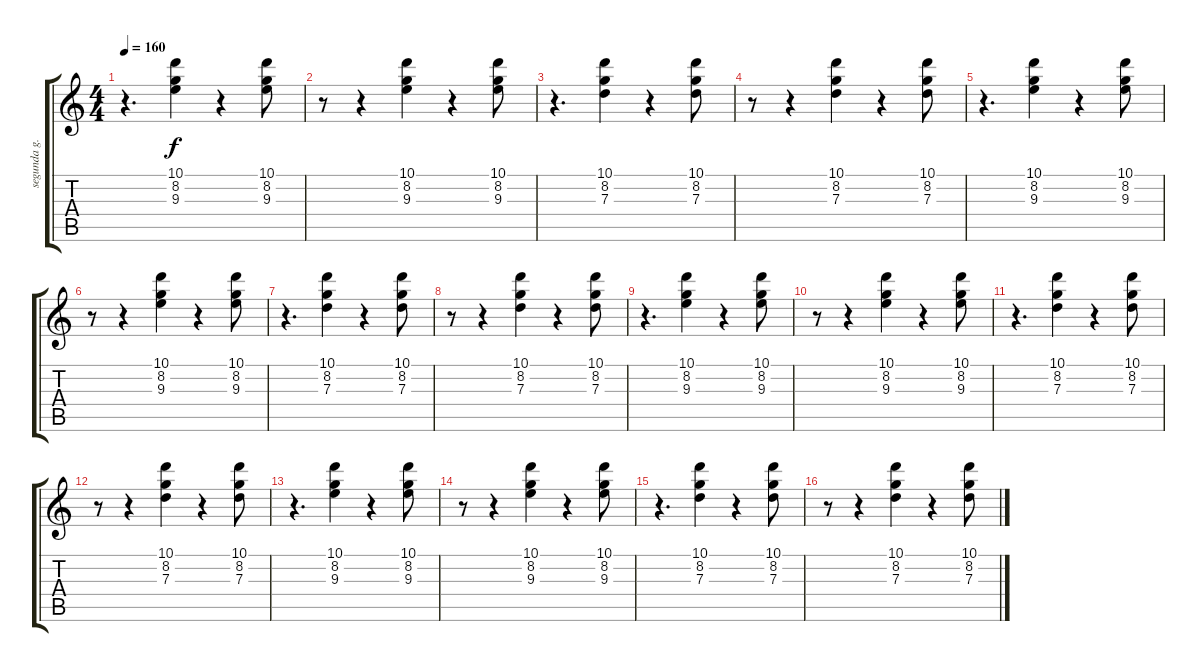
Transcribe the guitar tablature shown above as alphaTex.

\track ("segunda g." "segunda g.") {instrument acousticguitarnylon}
\staff {score tabs}
\tuning (E4 B3 G3 D3 A2 E2) {hide}
\ts (4 4)
\tempo 160
\clef g2
\ks c
r.4{d dy f} (10.1 8.2 9.3).4 r.4 (10.1 8.2 9.3).8 |
r.8 r.4 (10.1 8.2 9.3).4 r.4 (10.1 8.2 9.3).8 |
r.4{d} (10.1 8.2 7.3).4 r.4 (10.1 8.2 7.3).8 |
r.8 r.4 (10.1 8.2 7.3).4 r.4 (10.1 8.2 7.3).8 |
r.4{d} (10.1 8.2 9.3).4 r.4 (10.1 8.2 9.3).8 |
r.8 r.4 (10.1 8.2 9.3).4 r.4 (10.1 8.2 9.3).8 |
r.4{d} (10.1 8.2 7.3).4 r.4 (10.1 8.2 7.3).8 |
r.8 r.4 (10.1 8.2 7.3).4 r.4 (10.1 8.2 7.3).8 |
r.4{d} (10.1 8.2 9.3).4 r.4 (10.1 8.2 9.3).8 |
r.8 r.4 (10.1 8.2 9.3).4 r.4 (10.1 8.2 9.3).8 |
r.4{d} (10.1 8.2 7.3).4 r.4 (10.1 8.2 7.3).8 |
r.8 r.4 (10.1 8.2 7.3).4 r.4 (10.1 8.2 7.3).8 |
r.4{d} (10.1 8.2 9.3).4 r.4 (10.1 8.2 9.3).8 |
r.8 r.4 (10.1 8.2 9.3).4 r.4 (10.1 8.2 9.3).8 |
r.4{d} (10.1 8.2 7.3).4 r.4 (10.1 8.2 7.3).8 |
r.8 r.4 (10.1 8.2 7.3).4 r.4 (10.1 8.2 7.3).8
